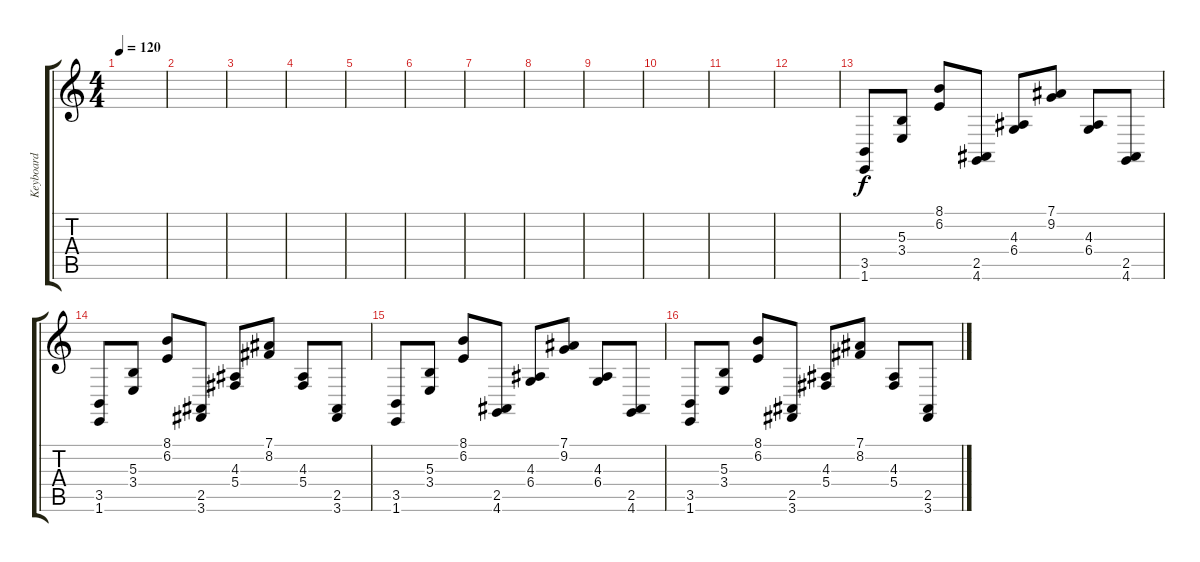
\track ("Keyboard" "Keyboard") {instrument pizzicatostrings}
\staff {score tabs}
\tuning (Eb4 Bb3 Gb3 Db3 Ab2 Eb2) {hide}
\ts (4 4)
\tempo 120
\clef g2
\ks c
|
|
|
|
|
|
|
|
|
|
|
|
(3.5 1.6).8 (5.3 3.4).8 (8.1 6.2).8 (2.5 4.6).8 (4.3 6.4).8 (7.1 9.2).8 (4.3 6.4).8 (2.5 4.6).8 |
(3.5 1.6).8 (5.3 3.4).8 (8.1 6.2).8 (2.5 3.6).8 (4.3 5.4).8 (7.1 8.2).8 (4.3 5.4).8 (2.5 3.6).8 |
(3.5 1.6).8 (5.3 3.4).8 (8.1 6.2).8 (2.5 4.6).8 (4.3 6.4).8 (7.1 9.2).8 (4.3 6.4).8 (2.5 4.6).8 |
(3.5 1.6).8 (5.3 3.4).8 (8.1 6.2).8 (2.5 3.6).8 (4.3 5.4).8 (7.1 8.2).8 (4.3 5.4).8 (2.5 3.6).8
